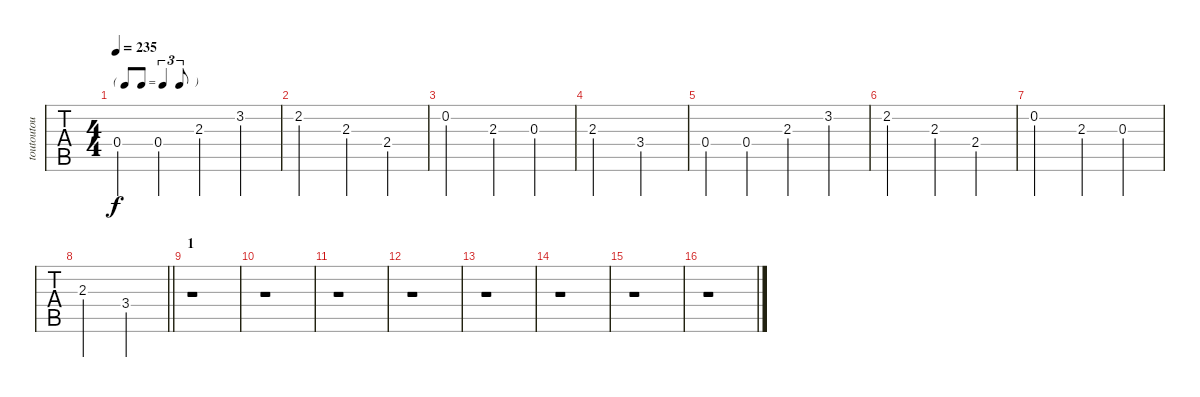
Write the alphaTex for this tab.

\track ("toutoutou" "toutoutou") {instrument recorder}
\staff {tabs}
\tuning (E4 B3 G3 D3 A2 E2) {hide}
\ts (4 4)
\tf triplet8th
\tempo 235
\clef g2
\ks c
0.4.4{dy f} 0.4.4 2.3.4 3.2.4 |
2.2.2 2.3.4 2.4.4 |
0.2.2 2.3.4 0.3.4 |
2.3.2 3.4.2 |
0.4.4 0.4.4 2.3.4 3.2.4 |
2.2.2 2.3.4 2.4.4 |
0.2.2 2.3.4 0.3.4 |
\barLineRight lightlight
2.3.2 3.4.2 |
\section ("" "1")
r.1 |
r.1 |
r.1 |
r.1 |
r.1 |
r.1 |
r.1 |
r.1
